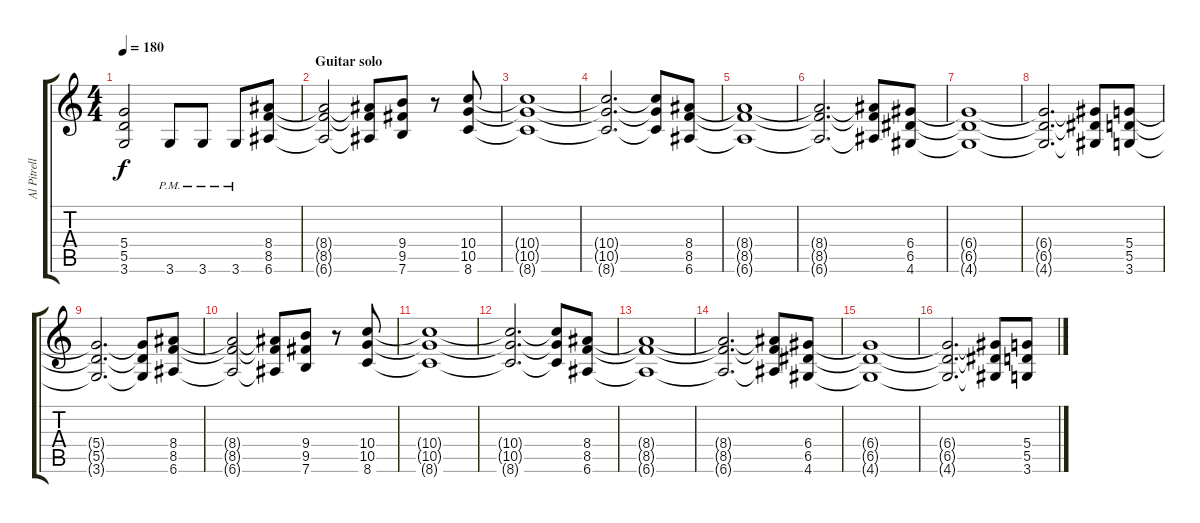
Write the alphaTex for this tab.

\track ("Al Pitrelli" "Al Pitrell") {instrument distortionguitar}
\staff {score tabs}
\tuning (E4 B3 G3 D3 A2 E2) {hide}
\ts (4 4)
\tempo 180
\clef g2
\ks c
(5.4{t} 5.5{t} 3.6{t}).2{dy f} 3.6{pm}.8 3.6{pm}.8 3.6{pm}.8 (8.4 8.5 6.6).8 |
\section ("" "Guitar solo")
(8.4{t} 8.5{t} 6.6{t}).2 (8.4{t} 8.5{t} 6.6{t}).8 (9.4 9.5 7.6).8 r.8 (10.4 10.5 8.6).8 |
(10.4{t} 10.5{t} 8.6{t}).1 |
(10.4{t} 10.5{t} 8.6{t}).2{d} (10.4{t} 10.5{t} 8.6{t}).8 (8.4 8.5 6.6).8 |
(8.4{t} 8.5{t} 6.6{t}).1 |
(8.4{t} 8.5{t} 6.6{t}).2{d} (8.4{t} 8.5{t} 6.6{t}).8 (6.4 6.5 4.6).8 |
(6.4{t} 6.5{t} 4.6{t}).1 |
(6.4{t} 6.5{t} 4.6{t}).2{d} (6.4{t} 6.5{t} 4.6{t}).8 (5.4 5.5 3.6).8 |
(5.4{t} 5.5{t} 3.6{t}).2{d} (5.4{t} 5.5{t} 3.6{t}).8 (8.4 8.5 6.6).8 |
(8.4{t} 8.5{t} 6.6{t}).2 (8.4{t} 8.5{t} 6.6{t}).8 (9.4 9.5 7.6).8 r.8 (10.4 10.5 8.6).8 |
(10.4{t} 10.5{t} 8.6{t}).1 |
(10.4{t} 10.5{t} 8.6{t}).2{d} (10.4{t} 10.5{t} 8.6{t}).8 (8.4 8.5 6.6).8 |
(8.4{t} 8.5{t} 6.6{t}).1 |
(8.4{t} 8.5{t} 6.6{t}).2{d} (8.4{t} 8.5{t} 6.6{t}).8 (6.4 6.5 4.6).8 |
(6.4{t} 6.5{t} 4.6{t}).1 |
(6.4{t} 6.5{t} 4.6{t}).2{d} (6.4{t} 6.5{t} 4.6{t}).8 (5.4 5.5 3.6).8
